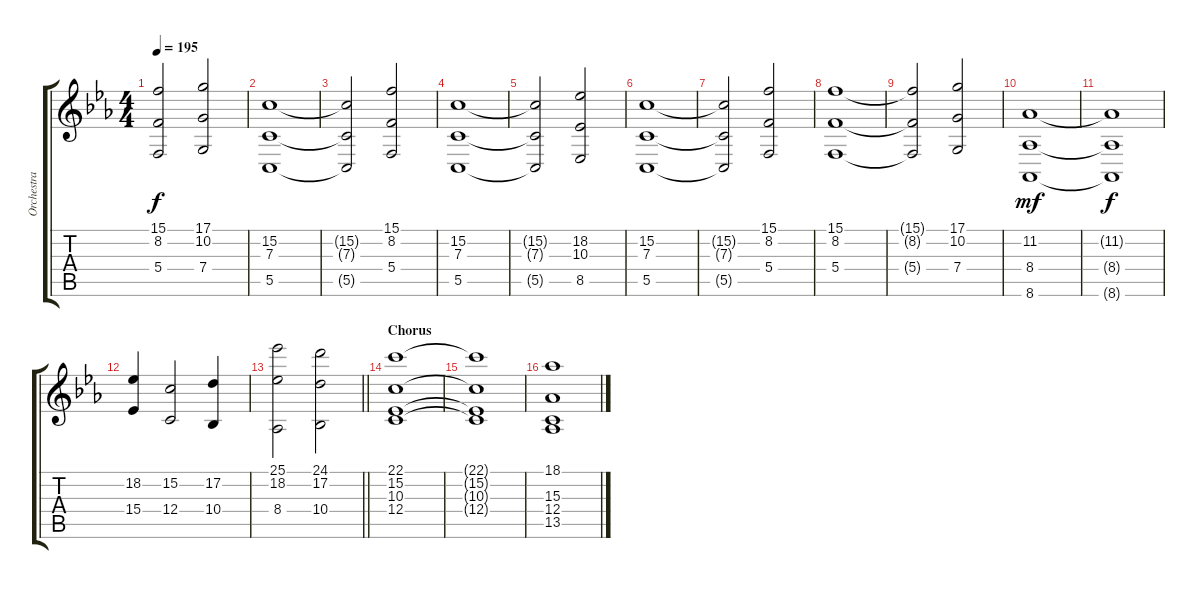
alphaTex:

\track ("Orchestra" "Orchestra") {instrument stringensemble1}
\staff {score tabs}
\tuning (D4 A3 F3 C3 G2 C2) {hide}
\ts (4 4)
\tempo 195
\clef g2
\ks cminor
(15.1{t} 8.2{t} 5.4{t}).2{dy f} (17.1 10.2 7.4).2 |
(15.2 7.3 5.5).1 |
(15.2{t} 7.3{t} 5.5{t}).2 (15.1 8.2 5.4).2 |
(15.2 7.3 5.5).1 |
(15.2{t} 7.3{t} 5.5{t}).2 (18.2 10.3 8.5).2 |
(15.2 7.3 5.5).1 |
(15.2{t} 7.3{t} 5.5{t}).2 (15.1 8.2 5.4).2 |
(15.1 8.2 5.4).1 |
(15.1{t} 8.2{t} 5.4{t}).2 (17.1 10.2 7.4).2 |
(11.2 8.4 8.6).1{dy mf volume 11} |
(11.2{t} 8.4{t} 8.6{t}).1{dy f} |
(18.2 15.4).4 (15.2 12.4).2 (17.2 10.4).4 |
\barLineRight lightlight
(25.1 18.2 8.4).2 (24.1 17.2 10.4).2 |
\section ("" "Chorus")
(22.1 15.2 10.3 12.4).1 |
(22.1{t} 15.2{t} 10.3{t} 12.4{t}).1 |
(18.1 15.3 12.4 13.5).1
